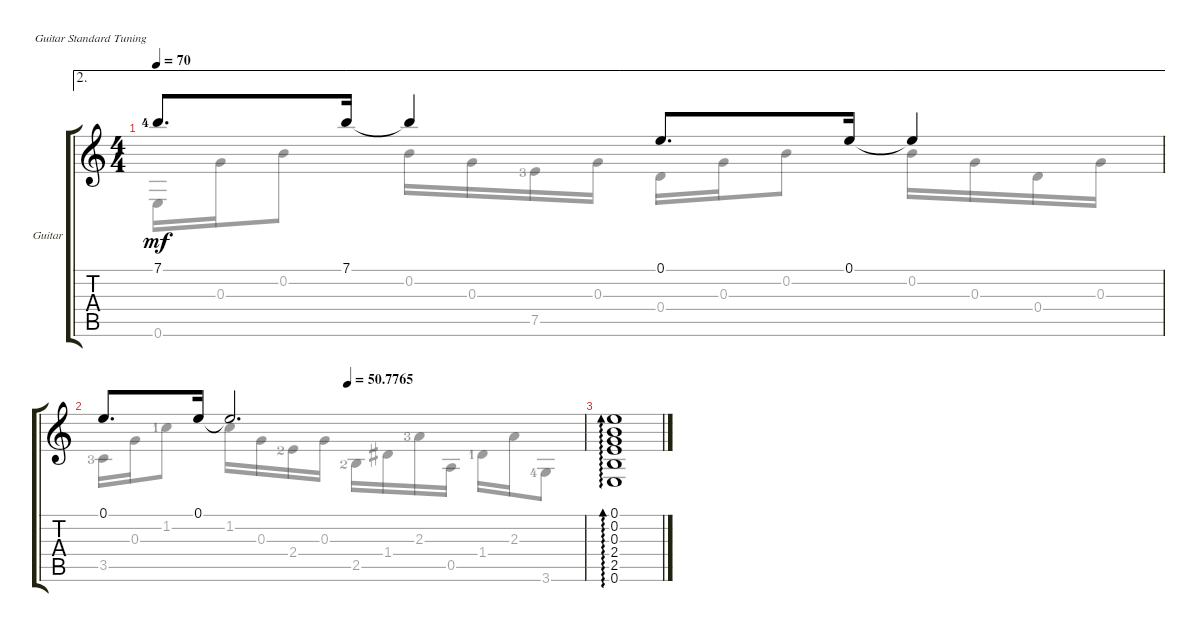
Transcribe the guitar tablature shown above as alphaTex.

\bracketExtendMode groupsimilarinstruments
\firstSystemTrackNameOrientation horizontal
\otherSystemsTrackNameOrientation horizontal
\track ("Guitar" "Guitar") {instrument acousticguitarnylon}
\staff {score tabs}
\tuning (E4 B3 G3 D3 A2 E2)
\voice
\ae 2
\ts (4 4)
\tempo 70
\clef g2
\ks c
7.1{lf 5}.8{d dy mf} 7.1.16 7.1{t}.4 0.1.8{d} 0.1.16 0.1{t}.4 |
\tempo (50.7765 0.509499)
0.1.8{d} 0.1.16 0.1{t}.2{d} |
(0.6 2.5 2.4 0.3 0.2 0.1).1{ad 0}
\voice
\clef g2
\ottava regular
\simile none
\ks c
0.6.16{dy mf} 0.3.16 0.2.8 0.2.16 0.3.16 7.5{lf 4}.16 0.3.16 0.4.16 0.3.16 0.2.8 0.2.16 0.3.16 0.4.16 0.3.16 |
3.5{lf 4}.16 0.3.16 1.2{lf 2}.8 1.2.16 0.3.16 2.4{lf 3}.16 0.3.16 2.5{lf 3}.16 1.4.16 2.3{lf 4}.16 0.5.16 1.4{lf 2}.16 2.3.16 3.6{lf 5}.8 |
